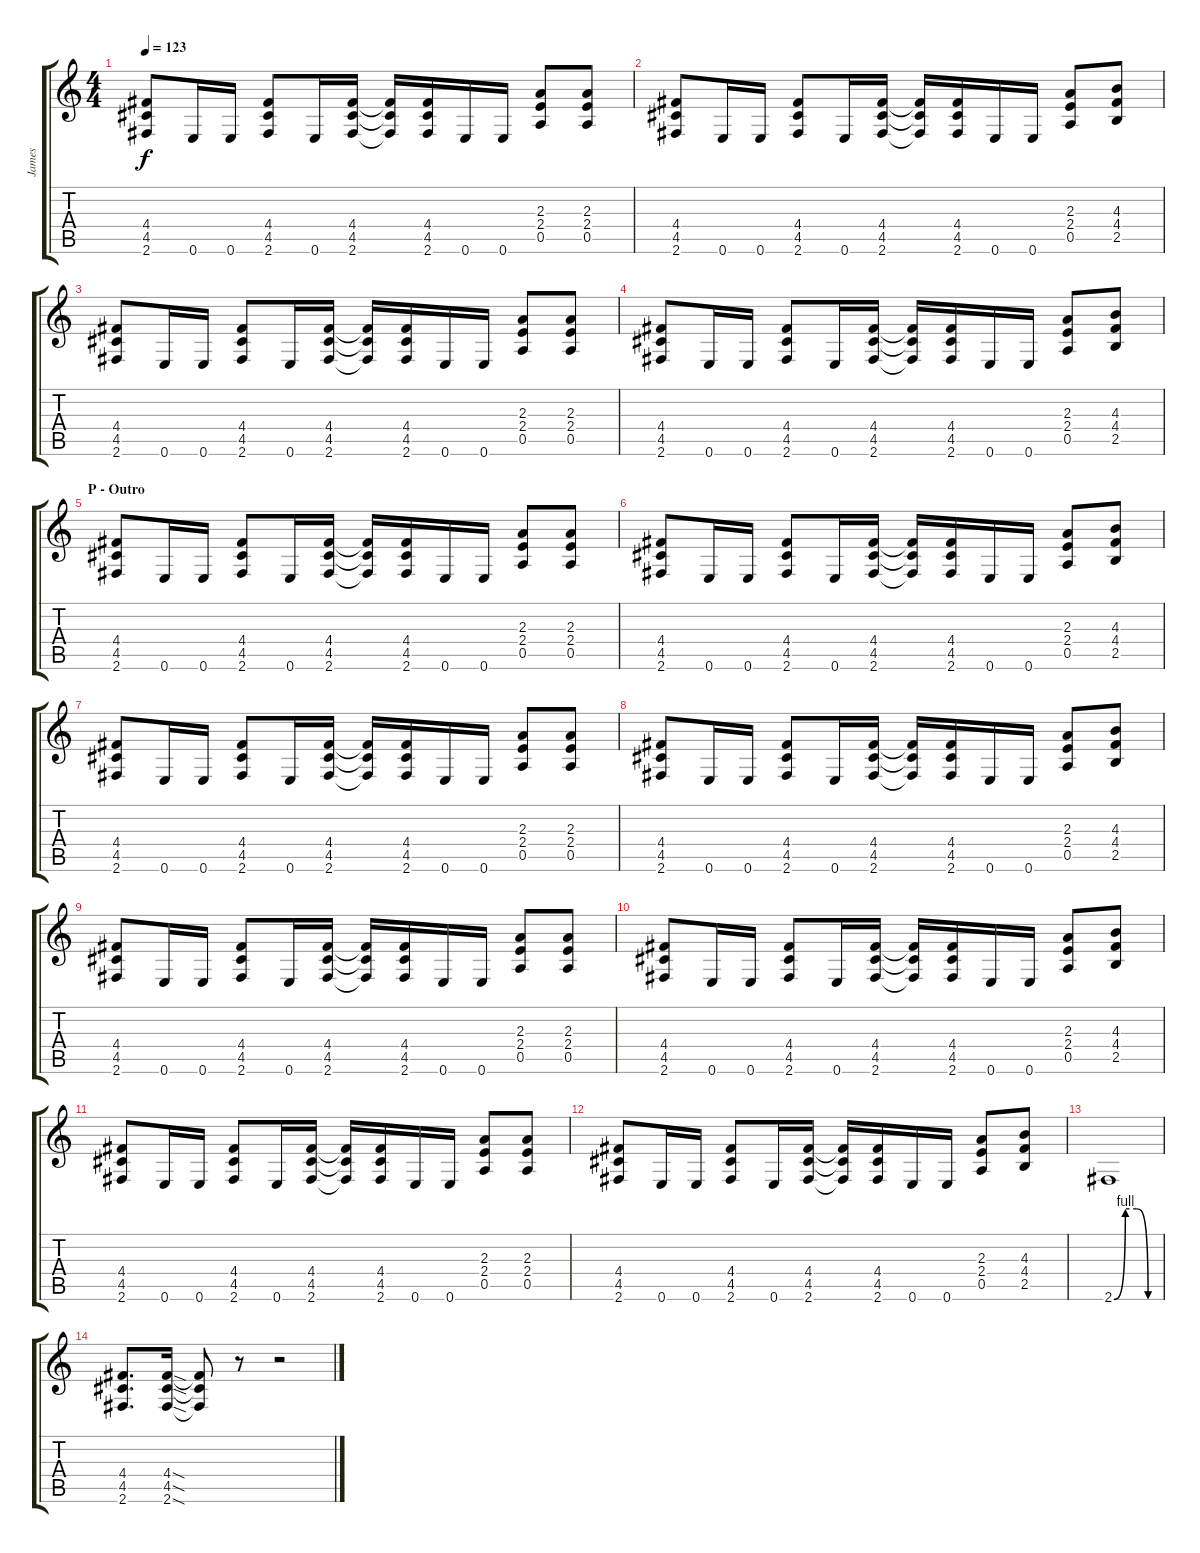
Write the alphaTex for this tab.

\track ("James" "James") {instrument overdrivenguitar}
\staff {score tabs}
\tuning (E4 B3 G3 D3 A2 E2) {hide}
\ts (4 4)
\tempo 123
\clef g2
\ks c
(4.4 4.5 2.6).8{dy f} 0.6.16 0.6.16 (4.4 4.5 2.6).8 0.6.16 (4.4 4.5 2.6).16 (4.4{t} 4.5{t} 2.6{t}).16 (4.4 4.5 2.6).16 0.6.16 0.6.16 (2.3 2.4 0.5).8 (2.3 2.4 0.5).8 |
(4.4 4.5 2.6).8 0.6.16 0.6.16 (4.4 4.5 2.6).8 0.6.16 (4.4 4.5 2.6).16 (4.4{t} 4.5{t} 2.6{t}).16 (4.4 4.5 2.6).16 0.6.16 0.6.16 (2.3 2.4 0.5).8 (4.3 4.4 2.5).8 |
(4.4 4.5 2.6).8 0.6.16 0.6.16 (4.4 4.5 2.6).8 0.6.16 (4.4 4.5 2.6).16 (4.4{t} 4.5{t} 2.6{t}).16 (4.4 4.5 2.6).16 0.6.16 0.6.16 (2.3 2.4 0.5).8 (2.3 2.4 0.5).8 |
(4.4 4.5 2.6).8 0.6.16 0.6.16 (4.4 4.5 2.6).8 0.6.16 (4.4 4.5 2.6).16 (4.4{t} 4.5{t} 2.6{t}).16 (4.4 4.5 2.6).16 0.6.16 0.6.16 (2.3 2.4 0.5).8 (4.3 4.4 2.5).8 |
\section ("" "P - Outro")
(4.4 4.5 2.6).8 0.6.16 0.6.16 (4.4 4.5 2.6).8 0.6.16 (4.4 4.5 2.6).16 (4.4{t} 4.5{t} 2.6{t}).16 (4.4 4.5 2.6).16 0.6.16 0.6.16 (2.3 2.4 0.5).8 (2.3 2.4 0.5).8 |
(4.4 4.5 2.6).8 0.6.16 0.6.16 (4.4 4.5 2.6).8 0.6.16 (4.4 4.5 2.6).16 (4.4{t} 4.5{t} 2.6{t}).16 (4.4 4.5 2.6).16 0.6.16 0.6.16 (2.3 2.4 0.5).8 (4.3 4.4 2.5).8 |
(4.4 4.5 2.6).8 0.6.16 0.6.16 (4.4 4.5 2.6).8 0.6.16 (4.4 4.5 2.6).16 (4.4{t} 4.5{t} 2.6{t}).16 (4.4 4.5 2.6).16 0.6.16 0.6.16 (2.3 2.4 0.5).8 (2.3 2.4 0.5).8 |
(4.4 4.5 2.6).8 0.6.16 0.6.16 (4.4 4.5 2.6).8 0.6.16 (4.4 4.5 2.6).16 (4.4{t} 4.5{t} 2.6{t}).16 (4.4 4.5 2.6).16 0.6.16 0.6.16 (2.3 2.4 0.5).8 (4.3 4.4 2.5).8 |
(4.4 4.5 2.6).8 0.6.16 0.6.16 (4.4 4.5 2.6).8 0.6.16 (4.4 4.5 2.6).16 (4.4{t} 4.5{t} 2.6{t}).16 (4.4 4.5 2.6).16 0.6.16 0.6.16 (2.3 2.4 0.5).8 (2.3 2.4 0.5).8 |
(4.4 4.5 2.6).8 0.6.16 0.6.16 (4.4 4.5 2.6).8 0.6.16 (4.4 4.5 2.6).16 (4.4{t} 4.5{t} 2.6{t}).16 (4.4 4.5 2.6).16 0.6.16 0.6.16 (2.3 2.4 0.5).8 (4.3 4.4 2.5).8 |
(4.4 4.5 2.6).8 0.6.16 0.6.16 (4.4 4.5 2.6).8 0.6.16 (4.4 4.5 2.6).16 (4.4{t} 4.5{t} 2.6{t}).16 (4.4 4.5 2.6).16 0.6.16 0.6.16 (2.3 2.4 0.5).8 (2.3 2.4 0.5).8 |
(4.4 4.5 2.6).8 0.6.16 0.6.16 (4.4 4.5 2.6).8 0.6.16 (4.4 4.5 2.6).16 (4.4{t} 4.5{t} 2.6{t}).16 (4.4 4.5 2.6).16 0.6.16 0.6.16 (2.3 2.4 0.5).8 (4.3 4.4 2.5).8 |
2.6{be (custom 0 0 15 4 30 4 45 0 60 0)}.1 |
(4.4 4.5 2.6).8{d} (4.4{sod} 4.5{sod} 2.6{sod}).16 (4.4{t} 4.5{t} 2.6{t}).8 r.8 r.2
